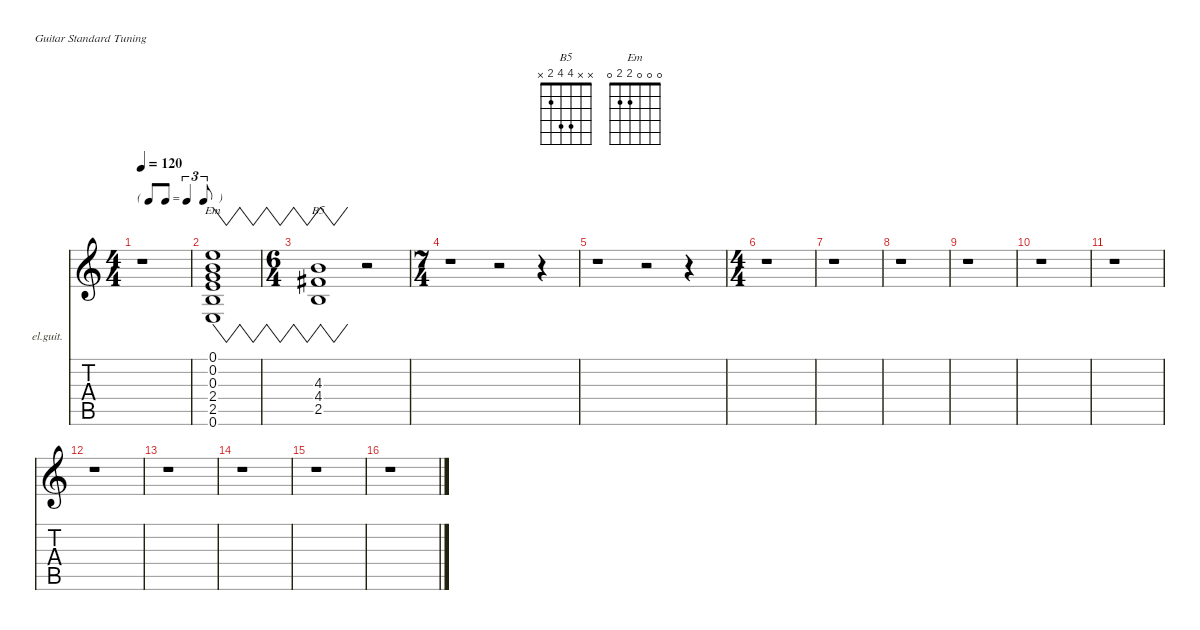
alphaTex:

\defaultSystemsLayout 4
\hideDynamics
\bracketExtendMode nobrackets
\firstSystemTrackNameOrientation horizontal
\otherSystemsTrackNameOrientation horizontal
\track ("Guitar 2" "el.guit.") {instrument electricguitarclean}
\staff {score tabs}
\tuning (E4 B3 G3 D3 A2 E2)
\chord ("B5" x x 4 4 2 x)
\chord ("Em" 0 0 0 2 2 0)
\ts (4 4)
\beaming (8 2 2 2 2)
\tf triplet8th
\tempo 120
\clef g2
\ks c
r.1{dy f beam Down} |
(0.1 0.2 0.3 2.4 2.5 0.6).1{vw ch "Em" beam Up} |
\ts (6 4)
\beaming (8 6 6)
(4.3 4.4{acc #} 2.5).1{vw ch "B5" beam Up} r.2{beam Up} |
\ts (7 4)
\beaming (8 6 4 4)
r.1{beam Down} r.2{beam Down} r.4{beam Down} |
r.1{beam Down} r.2{beam Down} r.4{beam Down} |
\ts (4 4)
\beaming (8 2 2 2 2)
r.1{beam Down} |
r.1{beam Down} |
r.1{beam Down} |
r.1{beam Down} |
r.1{beam Down} |
r.1{beam Down} |
r.1{beam Down} |
r.1{beam Down} |
r.1{beam Down} |
r.1{beam Down} |
r.1{beam Down}
